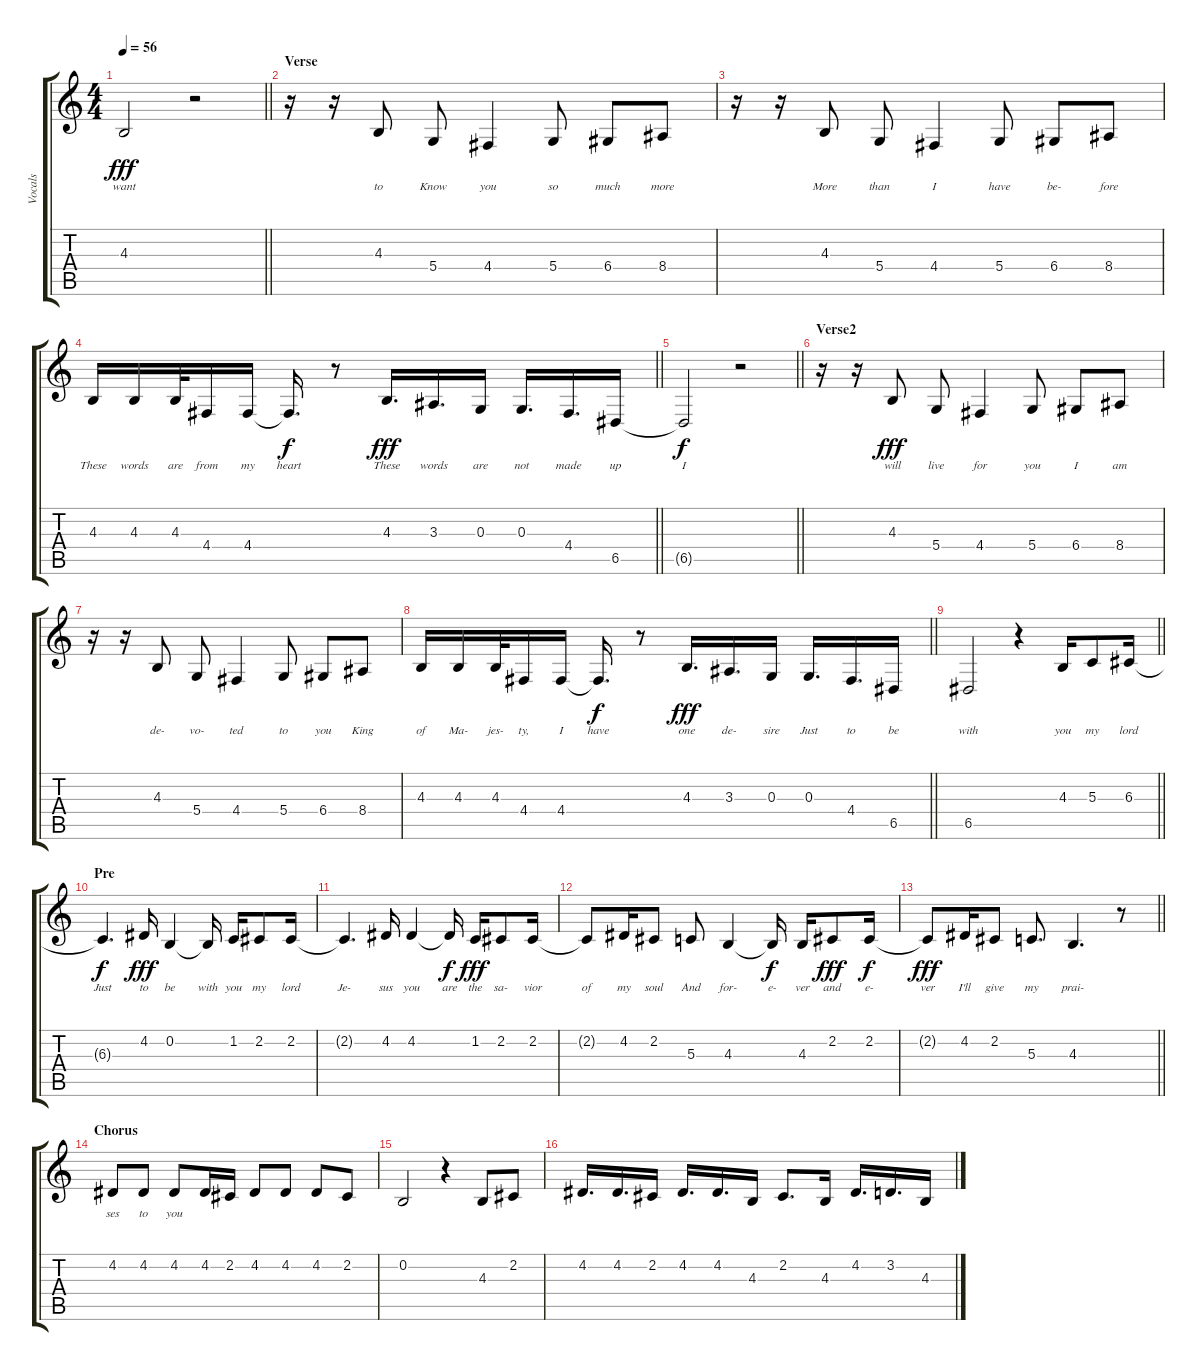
\track ("Vocals" "Vocals") {instrument altosax}
\staff {score tabs}
\tuning (E4 B3 G3 D3 A2 E2) {hide}
\ts (4 4)
\tempo 56
\clef g2
\barLineRight lightlight
\ks c
4.3.2{lyrics (0 "want") lyrics (1 "") lyrics (2 "") lyrics (3 "") lyrics (4 "") dy fff} r.2 |
\section ("" "Verse")
r.16 r.16 4.3.8{lyrics (0 "to") lyrics (1 "") lyrics (2 "") lyrics (3 "") lyrics (4 "")} 5.4.8{lyrics (0 "Know") lyrics (1 "") lyrics (2 "") lyrics (3 "") lyrics (4 "")} 4.4.4{lyrics (0 "you") lyrics (1 "") lyrics (2 "") lyrics (3 "") lyrics (4 "")} 5.4.8{lyrics (0 "so") lyrics (1 "") lyrics (2 "") lyrics (3 "") lyrics (4 "")} 6.4.8{lyrics (0 "much") lyrics (1 "") lyrics (2 "") lyrics (3 "") lyrics (4 "")} 8.4.8{lyrics (0 "more") lyrics (1 "") lyrics (2 "") lyrics (3 "") lyrics (4 "")} |
r.16 r.16 4.3.8{lyrics (0 "More") lyrics (1 "") lyrics (2 "") lyrics (3 "") lyrics (4 "")} 5.4.8{lyrics (0 "than") lyrics (1 "") lyrics (2 "") lyrics (3 "") lyrics (4 "")} 4.4.4{lyrics (0 "I") lyrics (1 "") lyrics (2 "") lyrics (3 "") lyrics (4 "")} 5.4.8{lyrics (0 "have") lyrics (1 "") lyrics (2 "") lyrics (3 "") lyrics (4 "")} 6.4.8{lyrics (0 "be-") lyrics (1 "") lyrics (2 "") lyrics (3 "") lyrics (4 "")} 8.4.8{lyrics (0 "fore") lyrics (1 "") lyrics (2 "") lyrics (3 "") lyrics (4 "")} |
\barLineRight lightlight
4.3.16{lyrics (0 "These") lyrics (1 "") lyrics (2 "") lyrics (3 "") lyrics (4 "")} 4.3.16{lyrics (0 "words") lyrics (1 "") lyrics (2 "") lyrics (3 "") lyrics (4 "")} 4.3.32{lyrics (0 "are") lyrics (1 "") lyrics (2 "") lyrics (3 "") lyrics (4 "")} 4.4.16{lyrics (0 "from") lyrics (1 "") lyrics (2 "") lyrics (3 "") lyrics (4 "")} 4.4.16{lyrics (0 "my") lyrics (1 "") lyrics (2 "") lyrics (3 "") lyrics (4 "")} 4.4{t}.16{d lyrics (0 "heart") lyrics (1 "") lyrics (2 "") lyrics (3 "") lyrics (4 "") dy f} r.8 4.3.16{d lyrics (0 "These") lyrics (1 "") lyrics (2 "") lyrics (3 "") lyrics (4 "") dy fff} 3.3.16{d lyrics (0 "words") lyrics (1 "") lyrics (2 "") lyrics (3 "") lyrics (4 "")} 0.3.16{lyrics (0 "are") lyrics (1 "") lyrics (2 "") lyrics (3 "") lyrics (4 "")} 0.3.16{d lyrics (0 "not") lyrics (1 "") lyrics (2 "") lyrics (3 "") lyrics (4 "")} 4.4.16{d lyrics (0 "made") lyrics (1 "") lyrics (2 "") lyrics (3 "") lyrics (4 "")} 6.5.16{lyrics (0 "up") lyrics (1 "") lyrics (2 "") lyrics (3 "") lyrics (4 "")} |
\barLineRight lightlight
6.5{t}.2{lyrics (0 "I") lyrics (1 "") lyrics (2 "") lyrics (3 "") lyrics (4 "") dy f} r.2 |
\section ("" "Verse2")
r.16 r.16 4.3.8{lyrics (0 "will") lyrics (1 "") lyrics (2 "") lyrics (3 "") lyrics (4 "") dy fff} 5.4.8{lyrics (0 "live") lyrics (1 "") lyrics (2 "") lyrics (3 "") lyrics (4 "")} 4.4.4{lyrics (0 "for") lyrics (1 "") lyrics (2 "") lyrics (3 "") lyrics (4 "")} 5.4.8{lyrics (0 "you") lyrics (1 "") lyrics (2 "") lyrics (3 "") lyrics (4 "")} 6.4.8{lyrics (0 "I") lyrics (1 "") lyrics (2 "") lyrics (3 "") lyrics (4 "")} 8.4.8{lyrics (0 "am") lyrics (1 "") lyrics (2 "") lyrics (3 "") lyrics (4 "")} |
r.16 r.16 4.3.8{lyrics (0 "de-") lyrics (1 "") lyrics (2 "") lyrics (3 "") lyrics (4 "")} 5.4.8{lyrics (0 "vo-") lyrics (1 "") lyrics (2 "") lyrics (3 "") lyrics (4 "")} 4.4.4{lyrics (0 "ted") lyrics (1 "") lyrics (2 "") lyrics (3 "") lyrics (4 "")} 5.4.8{lyrics (0 "to") lyrics (1 "") lyrics (2 "") lyrics (3 "") lyrics (4 "")} 6.4.8{lyrics (0 "you") lyrics (1 "") lyrics (2 "") lyrics (3 "") lyrics (4 "")} 8.4.8{lyrics (0 "King") lyrics (1 "") lyrics (2 "") lyrics (3 "") lyrics (4 "")} |
\barLineRight lightlight
4.3.16{lyrics (0 "of") lyrics (1 "") lyrics (2 "") lyrics (3 "") lyrics (4 "")} 4.3.16{lyrics (0 "Ma-") lyrics (1 "") lyrics (2 "") lyrics (3 "") lyrics (4 "")} 4.3.32{lyrics (0 "jes-") lyrics (1 "") lyrics (2 "") lyrics (3 "") lyrics (4 "")} 4.4.16{lyrics (0 "ty,") lyrics (1 "") lyrics (2 "") lyrics (3 "") lyrics (4 "")} 4.4.16{lyrics (0 "I") lyrics (1 "") lyrics (2 "") lyrics (3 "") lyrics (4 "")} 4.4{t}.16{d lyrics (0 "have") lyrics (1 "") lyrics (2 "") lyrics (3 "") lyrics (4 "") dy f} r.8 4.3.16{d lyrics (0 "one") lyrics (1 "") lyrics (2 "") lyrics (3 "") lyrics (4 "") dy fff} 3.3.16{d lyrics (0 "de-") lyrics (1 "") lyrics (2 "") lyrics (3 "") lyrics (4 "")} 0.3.16{lyrics (0 "sire") lyrics (1 "") lyrics (2 "") lyrics (3 "") lyrics (4 "")} 0.3.16{d lyrics (0 "Just") lyrics (1 "") lyrics (2 "") lyrics (3 "") lyrics (4 "")} 4.4.16{d lyrics (0 "to") lyrics (1 "") lyrics (2 "") lyrics (3 "") lyrics (4 "")} 6.5.16{lyrics (0 "be") lyrics (1 "") lyrics (2 "") lyrics (3 "") lyrics (4 "")} |
\barLineRight lightlight
6.5.2{lyrics (0 "with") lyrics (1 "") lyrics (2 "") lyrics (3 "") lyrics (4 "")} r.4 4.3.16{lyrics (0 "you") lyrics (1 "") lyrics (2 "") lyrics (3 "") lyrics (4 "")} 5.3.8{lyrics (0 "my") lyrics (1 "") lyrics (2 "") lyrics (3 "") lyrics (4 "")} 6.3.16{lyrics (0 "lord") lyrics (1 "") lyrics (2 "") lyrics (3 "") lyrics (4 "")} |
\section ("" "Pre")
6.3{t}.4{d lyrics (0 "Just") lyrics (1 "") lyrics (2 "") lyrics (3 "") lyrics (4 "") dy f} 4.2.16{lyrics (0 "to") lyrics (1 "") lyrics (2 "") lyrics (3 "") lyrics (4 "") dy fff} 0.2.4{lyrics (0 "be") lyrics (1 "") lyrics (2 "") lyrics (3 "") lyrics (4 "")} 0.2{t}.16{lyrics (0 "with") lyrics (1 "") lyrics (2 "") lyrics (3 "") lyrics (4 "")} 1.2.16{lyrics (0 "you") lyrics (1 "") lyrics (2 "") lyrics (3 "") lyrics (4 "")} 2.2.8{lyrics (0 "my") lyrics (1 "") lyrics (2 "") lyrics (3 "") lyrics (4 "")} 2.2.16{lyrics (0 "lord") lyrics (1 "") lyrics (2 "") lyrics (3 "") lyrics (4 "")} |
2.2{t}.4{d lyrics (0 "Je-") lyrics (1 "") lyrics (2 "") lyrics (3 "") lyrics (4 "")} 4.2.16{lyrics (0 "sus") lyrics (1 "") lyrics (2 "") lyrics (3 "") lyrics (4 "")} 4.2.4{lyrics (0 "you") lyrics (1 "") lyrics (2 "") lyrics (3 "") lyrics (4 "")} 4.2{t}.16{lyrics (0 "are") lyrics (1 "") lyrics (2 "") lyrics (3 "") lyrics (4 "") dy f} 1.2.16{lyrics (0 "the") lyrics (1 "") lyrics (2 "") lyrics (3 "") lyrics (4 "") dy fff} 2.2.8{lyrics (0 "sa-") lyrics (1 "") lyrics (2 "") lyrics (3 "") lyrics (4 "")} 2.2.16{lyrics (0 "vior") lyrics (1 "") lyrics (2 "") lyrics (3 "") lyrics (4 "")} |
2.2{t}.8{lyrics (0 "of") lyrics (1 "") lyrics (2 "") lyrics (3 "") lyrics (4 "")} 4.2.16{lyrics (0 "my") lyrics (1 "") lyrics (2 "") lyrics (3 "") lyrics (4 "")} 2.2.8{lyrics (0 "soul") lyrics (1 "") lyrics (2 "") lyrics (3 "") lyrics (4 "")} 5.3.8{lyrics (0 "And") lyrics (1 "") lyrics (2 "") lyrics (3 "") lyrics (4 "")} 4.3.4{lyrics (0 "for-") lyrics (1 "") lyrics (2 "") lyrics (3 "") lyrics (4 "")} 4.3{t}.16{lyrics (0 "e-") lyrics (1 "") lyrics (2 "") lyrics (3 "") lyrics (4 "") dy f} 4.3.16{lyrics (0 "ver") lyrics (1 "") lyrics (2 "") lyrics (3 "") lyrics (4 "")} 2.2.8{lyrics (0 "and") lyrics (1 "") lyrics (2 "") lyrics (3 "") lyrics (4 "") dy fff} 2.2.16{lyrics (0 "e-") lyrics (1 "") lyrics (2 "") lyrics (3 "") lyrics (4 "") dy f} |
\barLineRight lightlight
2.2{t}.8{lyrics (0 "ver") lyrics (1 "") lyrics (2 "") lyrics (3 "") lyrics (4 "") dy fff} 4.2.16{lyrics (0 "I'll") lyrics (1 "") lyrics (2 "") lyrics (3 "") lyrics (4 "")} 2.2.8{lyrics (0 "give") lyrics (1 "") lyrics (2 "") lyrics (3 "") lyrics (4 "")} 5.3.8{d lyrics (0 "my") lyrics (1 "") lyrics (2 "") lyrics (3 "") lyrics (4 "")} 4.3.4{d lyrics (0 "prai-") lyrics (1 "") lyrics (2 "") lyrics (3 "") lyrics (4 "")} r.8 |
\section ("" "Chorus")
4.2.8{lyrics (0 "ses") lyrics (1 "") lyrics (2 "") lyrics (3 "") lyrics (4 "")} 4.2.8{lyrics (0 "to") lyrics (1 "") lyrics (2 "") lyrics (3 "") lyrics (4 "")} 4.2.8{lyrics (0 "you") lyrics (1 "") lyrics (2 "") lyrics (3 "") lyrics (4 "")} 4.2.16 2.2.16 4.2.8 4.2.8 4.2.8 2.2.8 |
0.2.2 r.4 4.3.8 2.2.8 |
4.2.16{d} 4.2.16{d} 2.2.16 4.2.16{d} 4.2.16{d} 4.3.16 2.2.8{d} 4.3.16 4.2.16{d} 3.2.16{d} 4.3.16
